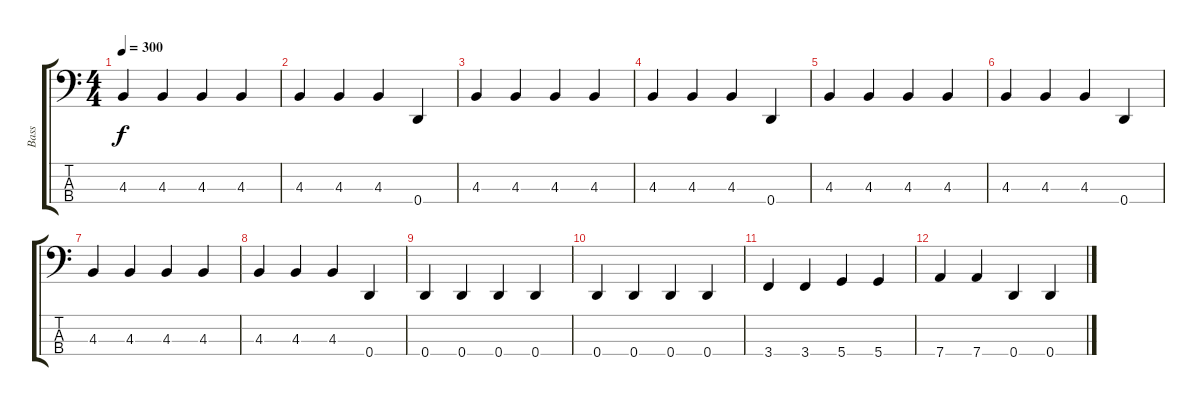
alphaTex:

\track ("Bass" "Bass") {instrument electricbassfinger}
\staff {score tabs}
\tuning (F2 C2 G1 D1) {hide}
\ts (4 4)
\tempo 300
\clef f4
\ks c
4.3.4{dy f} 4.3.4 4.3.4 4.3.4 |
4.3.4 4.3.4 4.3.4 0.4.4 |
4.3.4 4.3.4 4.3.4 4.3.4 |
4.3.4 4.3.4 4.3.4 0.4.4 |
4.3.4 4.3.4 4.3.4 4.3.4 |
4.3.4 4.3.4 4.3.4 0.4.4 |
4.3.4 4.3.4 4.3.4 4.3.4 |
4.3.4 4.3.4 4.3.4 0.4.4 |
0.4.4 0.4.4 0.4.4 0.4.4 |
0.4.4 0.4.4 0.4.4 0.4.4 |
3.4.4 3.4.4 5.4.4 5.4.4 |
7.4.4 7.4.4 0.4.4 0.4.4
